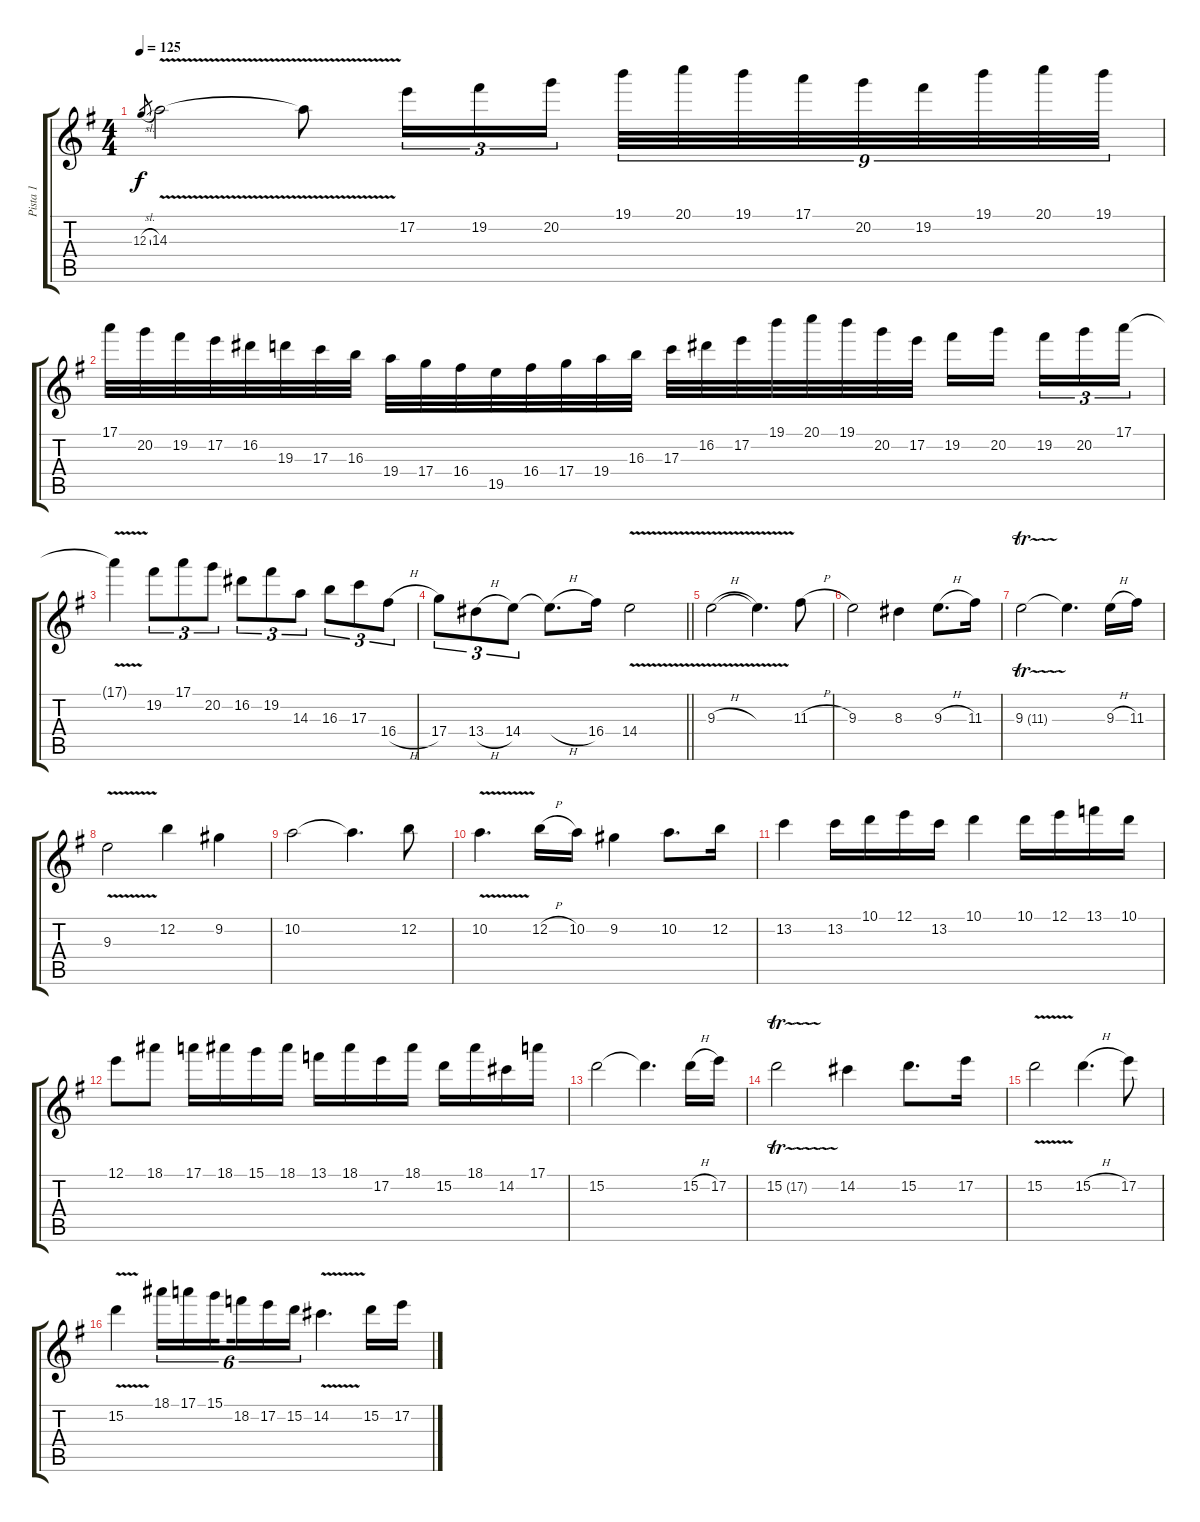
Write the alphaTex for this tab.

\track ("Pista 1" "Pista 1") {instrument overdrivenguitar}
\staff {score tabs}
\tuning (E4 B3 G3 D3 A2 E2) {hide}
\ts (4 4)
\tempo 125
\clef g2
\ks eminor
12.3{sl}.8{gr dy f} 14.3{v}.2 14.3{t}.8 17.2.16{tu (3 2)} 19.2.16{tu (3 2)} 20.2.16{tu (3 2)} 19.1.32{tu (9 8)} 20.1.32{tu (9 8)} 19.1.32{tu (9 8)} 17.1.32{tu (9 8)} 20.2.32{tu (9 8)} 19.2.32{tu (9 8)} 19.1.32{tu (9 8)} 20.1.32{tu (9 8)} 19.1.32{tu (9 8)} |
17.1.32 20.2.32 19.2.32 17.2.32 16.2.32 19.3.32 17.3.32 16.3.32 19.4.32 17.4.32 16.4.32 19.5.32 16.4.32 17.4.32 19.4.32 16.3.32 17.3.32 16.2.32 17.2.32 19.1.32 20.1.32 19.1.32 20.2.32 17.2.32 19.2.16 20.2.16{beam splitsecondary} 19.2.16{tu (3 2)} 20.2.16{tu (3 2)} 17.1.16{tu (3 2)} |
17.1{v t}.4 19.2.8{tu (3 2)} 17.1.8{tu (3 2)} 20.2.8{tu (3 2)} 16.2.8{tu (3 2)} 19.2.8{tu (3 2)} 14.3.8{tu (3 2)} 16.3.8{tu (3 2)} 17.3.8{tu (3 2)} 16.4{h}.8{tu (3 2)} |
\barLineRight lightlight
17.4.8{tu (3 2)} 13.4{h}.8{tu (3 2)} 14.4.8{tu (3 2)} 14.4{h t}.8{d} 16.4.16 14.4{v}.2 |
9.3{v h}.2 9.3{t}.4{d} 11.3{h}.8 |
9.3.2 8.3.4 9.3{h}.8{d} 11.3.16 |
9.3{tr (11 32)}.2 9.3{t}.4{d} 9.3{h}.16 11.3.16 |
9.3{v}.2 12.2.4 9.2.4 |
10.2.2 10.2{t}.4{d} 12.2.8 |
10.2{v}.4{d} 12.2{h}.16 10.2.16 9.2.4 10.2.8{d} 12.2.16 |
13.2.4 13.2.16 10.1.16 12.1.16 13.2.16 10.1.4 10.1.16 12.1.16 13.1.16 10.1.16 |
12.1.8 18.1.8 17.1.16 18.1.16 15.1.16 18.1.16 13.1.16 18.1.16 17.2.16 18.1.16 15.2.16 18.1.16 14.2.16 17.1.16 |
15.2.2 15.2{t}.4{d} 15.2{h}.16 17.2.16 |
15.2{tr (17 32)}.2 14.2.4 15.2.8{d} 17.2.16 |
15.2{v}.2 15.2{h}.4{d} 17.2.8 |
15.2{v}.4 18.1.16{tu (6 4)} 17.1.16{tu (6 4)} 15.1.16{tu (6 4) beam splitsecondary} 18.2.16{tu (6 4)} 17.2.16{tu (6 4)} 15.2.16{tu (6 4)} 14.2{v}.4{d} 15.2.16 17.2.16
